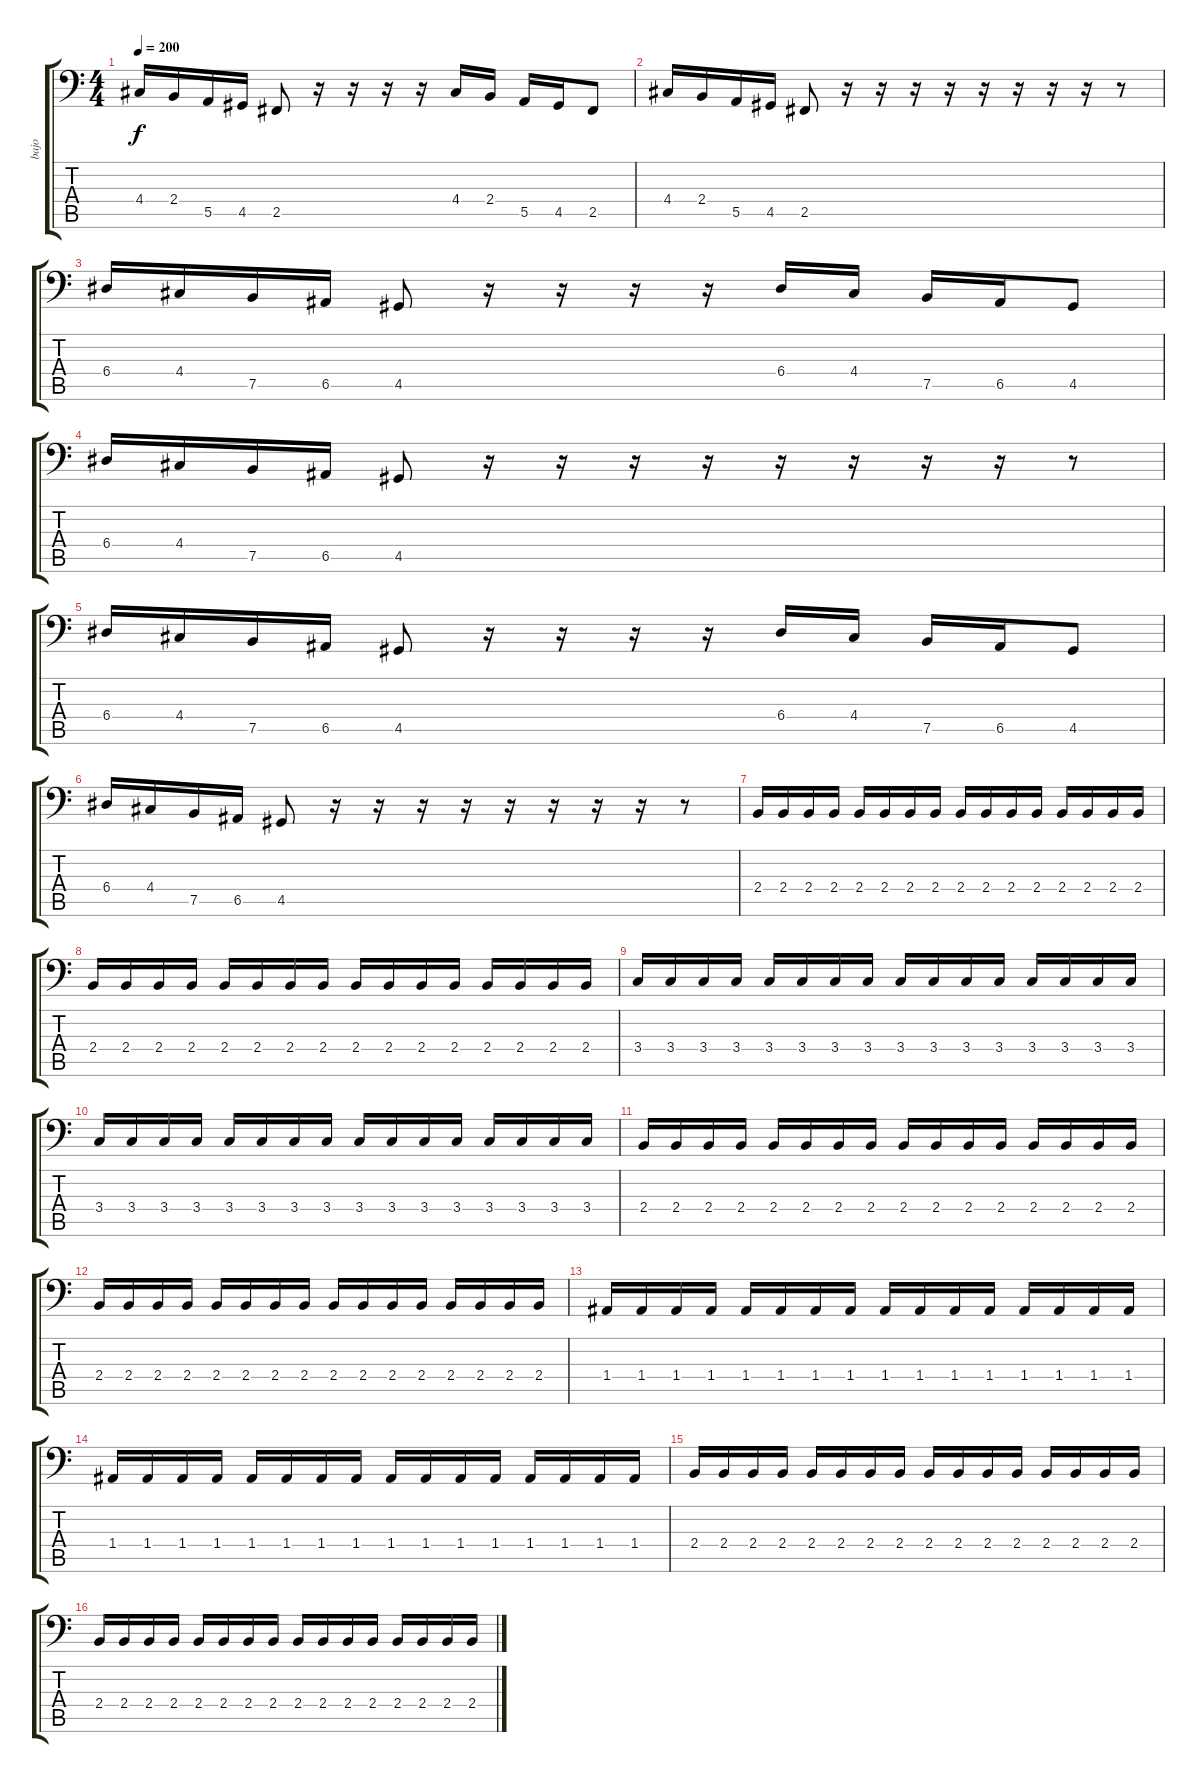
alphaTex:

\track ("bajo" "bajo") {instrument electricbassfinger}
\staff {score tabs}
\tuning (C3 G2 D2 A1 E1 B0) {hide}
\ts (4 4)
\tempo 200
\clef f4
\ks c
4.4.16{dy f} 2.4.16 5.5.16 4.5.16 2.5.8 r.16 r.16 r.16 r.16 4.4.16 2.4.16 5.5.16 4.5.16 2.5.8 |
4.4.16 2.4.16 5.5.16 4.5.16 2.5.8 r.16 r.16 r.16 r.16 r.16 r.16 r.16 r.16 r.8 |
6.4.16 4.4.16 7.5.16 6.5.16 4.5.8 r.16 r.16 r.16 r.16 6.4.16 4.4.16 7.5.16 6.5.16 4.5.8 |
6.4.16 4.4.16 7.5.16 6.5.16 4.5.8 r.16 r.16 r.16 r.16 r.16 r.16 r.16 r.16 r.8 |
6.4.16 4.4.16 7.5.16 6.5.16 4.5.8 r.16 r.16 r.16 r.16 6.4.16 4.4.16 7.5.16 6.5.16 4.5.8 |
6.4.16 4.4.16 7.5.16 6.5.16 4.5.8 r.16 r.16 r.16 r.16 r.16 r.16 r.16 r.16 r.8 |
2.4.16 2.4.16 2.4.16 2.4.16 2.4.16 2.4.16 2.4.16 2.4.16 2.4.16 2.4.16 2.4.16 2.4.16 2.4.16 2.4.16 2.4.16 2.4.16 |
2.4.16 2.4.16 2.4.16 2.4.16 2.4.16 2.4.16 2.4.16 2.4.16 2.4.16 2.4.16 2.4.16 2.4.16 2.4.16 2.4.16 2.4.16 2.4.16 |
3.4.16 3.4.16 3.4.16 3.4.16 3.4.16 3.4.16 3.4.16 3.4.16 3.4.16 3.4.16 3.4.16 3.4.16 3.4.16 3.4.16 3.4.16 3.4.16 |
3.4.16 3.4.16 3.4.16 3.4.16 3.4.16 3.4.16 3.4.16 3.4.16 3.4.16 3.4.16 3.4.16 3.4.16 3.4.16 3.4.16 3.4.16 3.4.16 |
2.4.16 2.4.16 2.4.16 2.4.16 2.4.16 2.4.16 2.4.16 2.4.16 2.4.16 2.4.16 2.4.16 2.4.16 2.4.16 2.4.16 2.4.16 2.4.16 |
2.4.16 2.4.16 2.4.16 2.4.16 2.4.16 2.4.16 2.4.16 2.4.16 2.4.16 2.4.16 2.4.16 2.4.16 2.4.16 2.4.16 2.4.16 2.4.16 |
1.4.16 1.4.16 1.4.16 1.4.16 1.4.16 1.4.16 1.4.16 1.4.16 1.4.16 1.4.16 1.4.16 1.4.16 1.4.16 1.4.16 1.4.16 1.4.16 |
1.4.16 1.4.16 1.4.16 1.4.16 1.4.16 1.4.16 1.4.16 1.4.16 1.4.16 1.4.16 1.4.16 1.4.16 1.4.16 1.4.16 1.4.16 1.4.16 |
2.4.16 2.4.16 2.4.16 2.4.16 2.4.16 2.4.16 2.4.16 2.4.16 2.4.16 2.4.16 2.4.16 2.4.16 2.4.16 2.4.16 2.4.16 2.4.16 |
2.4.16 2.4.16 2.4.16 2.4.16 2.4.16 2.4.16 2.4.16 2.4.16 2.4.16 2.4.16 2.4.16 2.4.16 2.4.16 2.4.16 2.4.16 2.4.16
